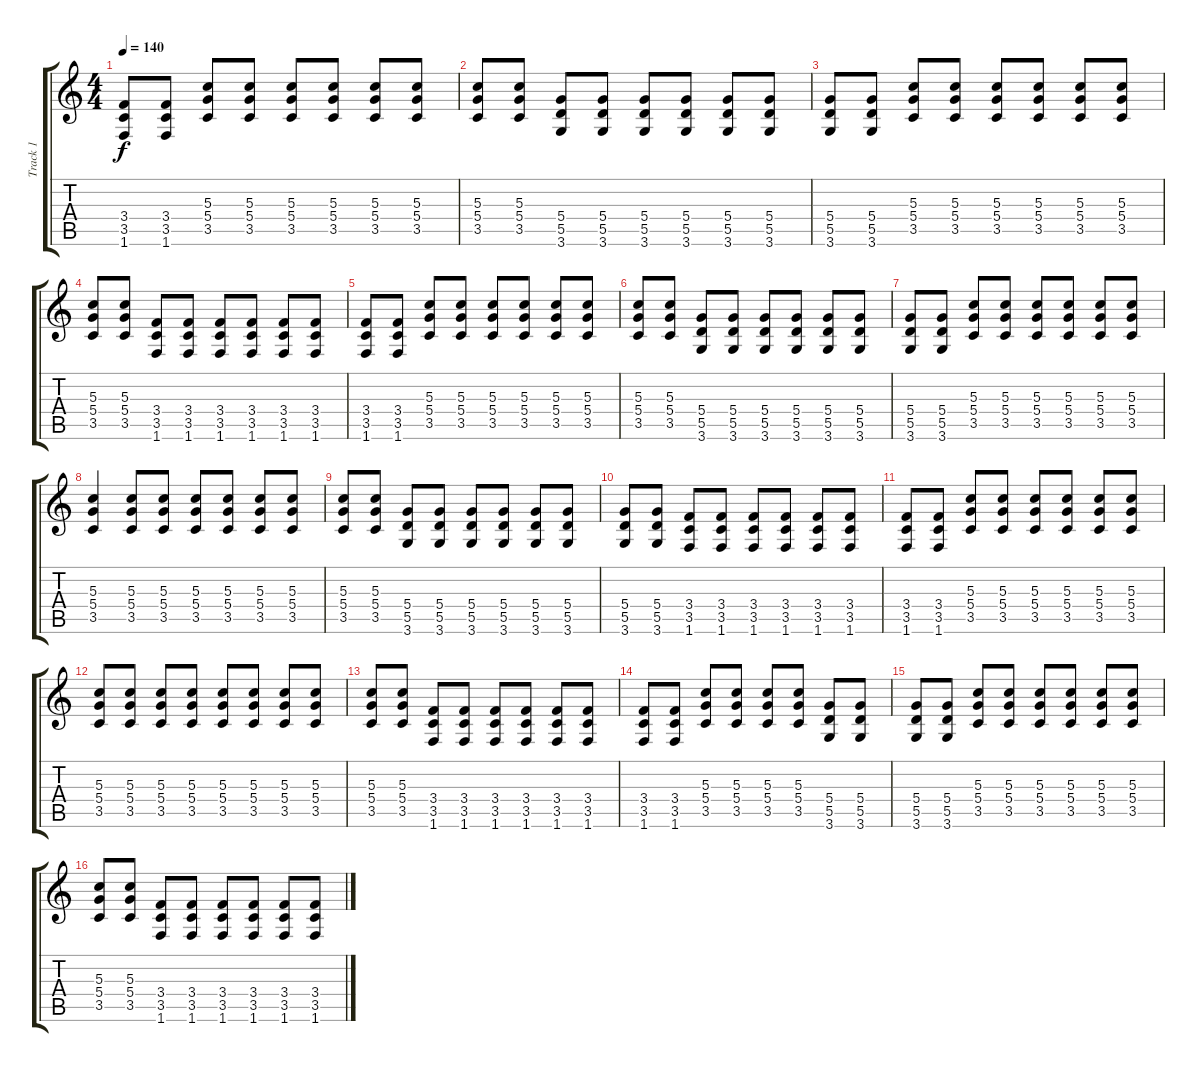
\track ("Track 1" "Track 1") {instrument acousticguitarnylon}
\staff {score tabs}
\tuning (E4 B3 G3 D3 A2 E2) {hide}
\ts (4 4)
\tempo 140
\clef g2
\ks c
(3.4 3.5 1.6).8{dy f} (3.4 3.5 1.6).8 (5.3 5.4 3.5).8 (5.3 5.4 3.5).8 (5.3 5.4 3.5).8 (5.3 5.4 3.5).8 (5.3 5.4 3.5).8 (5.3 5.4 3.5).8 |
(5.3 5.4 3.5).8 (5.3 5.4 3.5).8 (5.4 5.5 3.6).8 (5.4 5.5 3.6).8 (5.4 5.5 3.6).8 (5.4 5.5 3.6).8 (5.4 5.5 3.6).8 (5.4 5.5 3.6).8 |
(5.4 5.5 3.6).8 (5.4 5.5 3.6).8 (5.3 5.4 3.5).8 (5.3 5.4 3.5).8 (5.3 5.4 3.5).8 (5.3 5.4 3.5).8 (5.3 5.4 3.5).8 (5.3 5.4 3.5).8 |
(5.3 5.4 3.5).8 (5.3 5.4 3.5).8 (3.4 3.5 1.6).8 (3.4 3.5 1.6).8 (3.4 3.5 1.6).8 (3.4 3.5 1.6).8 (3.4 3.5 1.6).8 (3.4 3.5 1.6).8 |
(3.4 3.5 1.6).8 (3.4 3.5 1.6).8 (5.3 5.4 3.5).8 (5.3 5.4 3.5).8 (5.3 5.4 3.5).8 (5.3 5.4 3.5).8 (5.3 5.4 3.5).8 (5.3 5.4 3.5).8 |
(5.3 5.4 3.5).8 (5.3 5.4 3.5).8 (5.4 5.5 3.6).8 (5.4 5.5 3.6).8 (5.4 5.5 3.6).8 (5.4 5.5 3.6).8 (5.4 5.5 3.6).8 (5.4 5.5 3.6).8 |
(5.4 5.5 3.6).8 (5.4 5.5 3.6).8 (5.3 5.4 3.5).8 (5.3 5.4 3.5).8 (5.3 5.4 3.5).8 (5.3 5.4 3.5).8 (5.3 5.4 3.5).8 (5.3 5.4 3.5).8 |
(5.3 5.4 3.5).4{instrument distortionguitar} (5.3 5.4 3.5).8 (5.3 5.4 3.5).8 (5.3 5.4 3.5).8 (5.3 5.4 3.5).8 (5.3 5.4 3.5).8 (5.3 5.4 3.5).8 |
(5.3 5.4 3.5).8 (5.3 5.4 3.5).8 (5.4 5.5 3.6).8 (5.4 5.5 3.6).8 (5.4 5.5 3.6).8 (5.4 5.5 3.6).8 (5.4 5.5 3.6).8 (5.4 5.5 3.6).8 |
(5.4 5.5 3.6).8 (5.4 5.5 3.6).8 (3.4 3.5 1.6).8 (3.4 3.5 1.6).8 (3.4 3.5 1.6).8 (3.4 3.5 1.6).8 (3.4 3.5 1.6).8 (3.4 3.5 1.6).8 |
(3.4 3.5 1.6).8 (3.4 3.5 1.6).8 (5.3 5.4 3.5).8 (5.3 5.4 3.5).8 (5.3 5.4 3.5).8 (5.3 5.4 3.5).8 (5.3 5.4 3.5).8 (5.3 5.4 3.5).8 |
(5.3 5.4 3.5).8 (5.3 5.4 3.5).8 (5.3 5.4 3.5).8 (5.3 5.4 3.5).8 (5.3 5.4 3.5).8 (5.3 5.4 3.5).8 (5.3 5.4 3.5).8 (5.3 5.4 3.5).8 |
(5.3 5.4 3.5).8 (5.3 5.4 3.5).8 (3.4 3.5 1.6).8 (3.4 3.5 1.6).8 (3.4 3.5 1.6).8 (3.4 3.5 1.6).8 (3.4 3.5 1.6).8 (3.4 3.5 1.6).8 |
(3.4 3.5 1.6).8 (3.4 3.5 1.6).8 (5.3 5.4 3.5).8 (5.3 5.4 3.5).8 (5.3 5.4 3.5).8 (5.3 5.4 3.5).8 (5.4 5.5 3.6).8 (5.4 5.5 3.6).8 |
(5.4 5.5 3.6).8 (5.4 5.5 3.6).8 (5.3 5.4 3.5).8 (5.3 5.4 3.5).8 (5.3 5.4 3.5).8 (5.3 5.4 3.5).8 (5.3 5.4 3.5).8 (5.3 5.4 3.5).8 |
(5.3 5.4 3.5).8 (5.3 5.4 3.5).8 (3.4 3.5 1.6).8 (3.4 3.5 1.6).8 (3.4 3.5 1.6).8 (3.4 3.5 1.6).8 (3.4 3.5 1.6).8 (3.4 3.5 1.6).8
